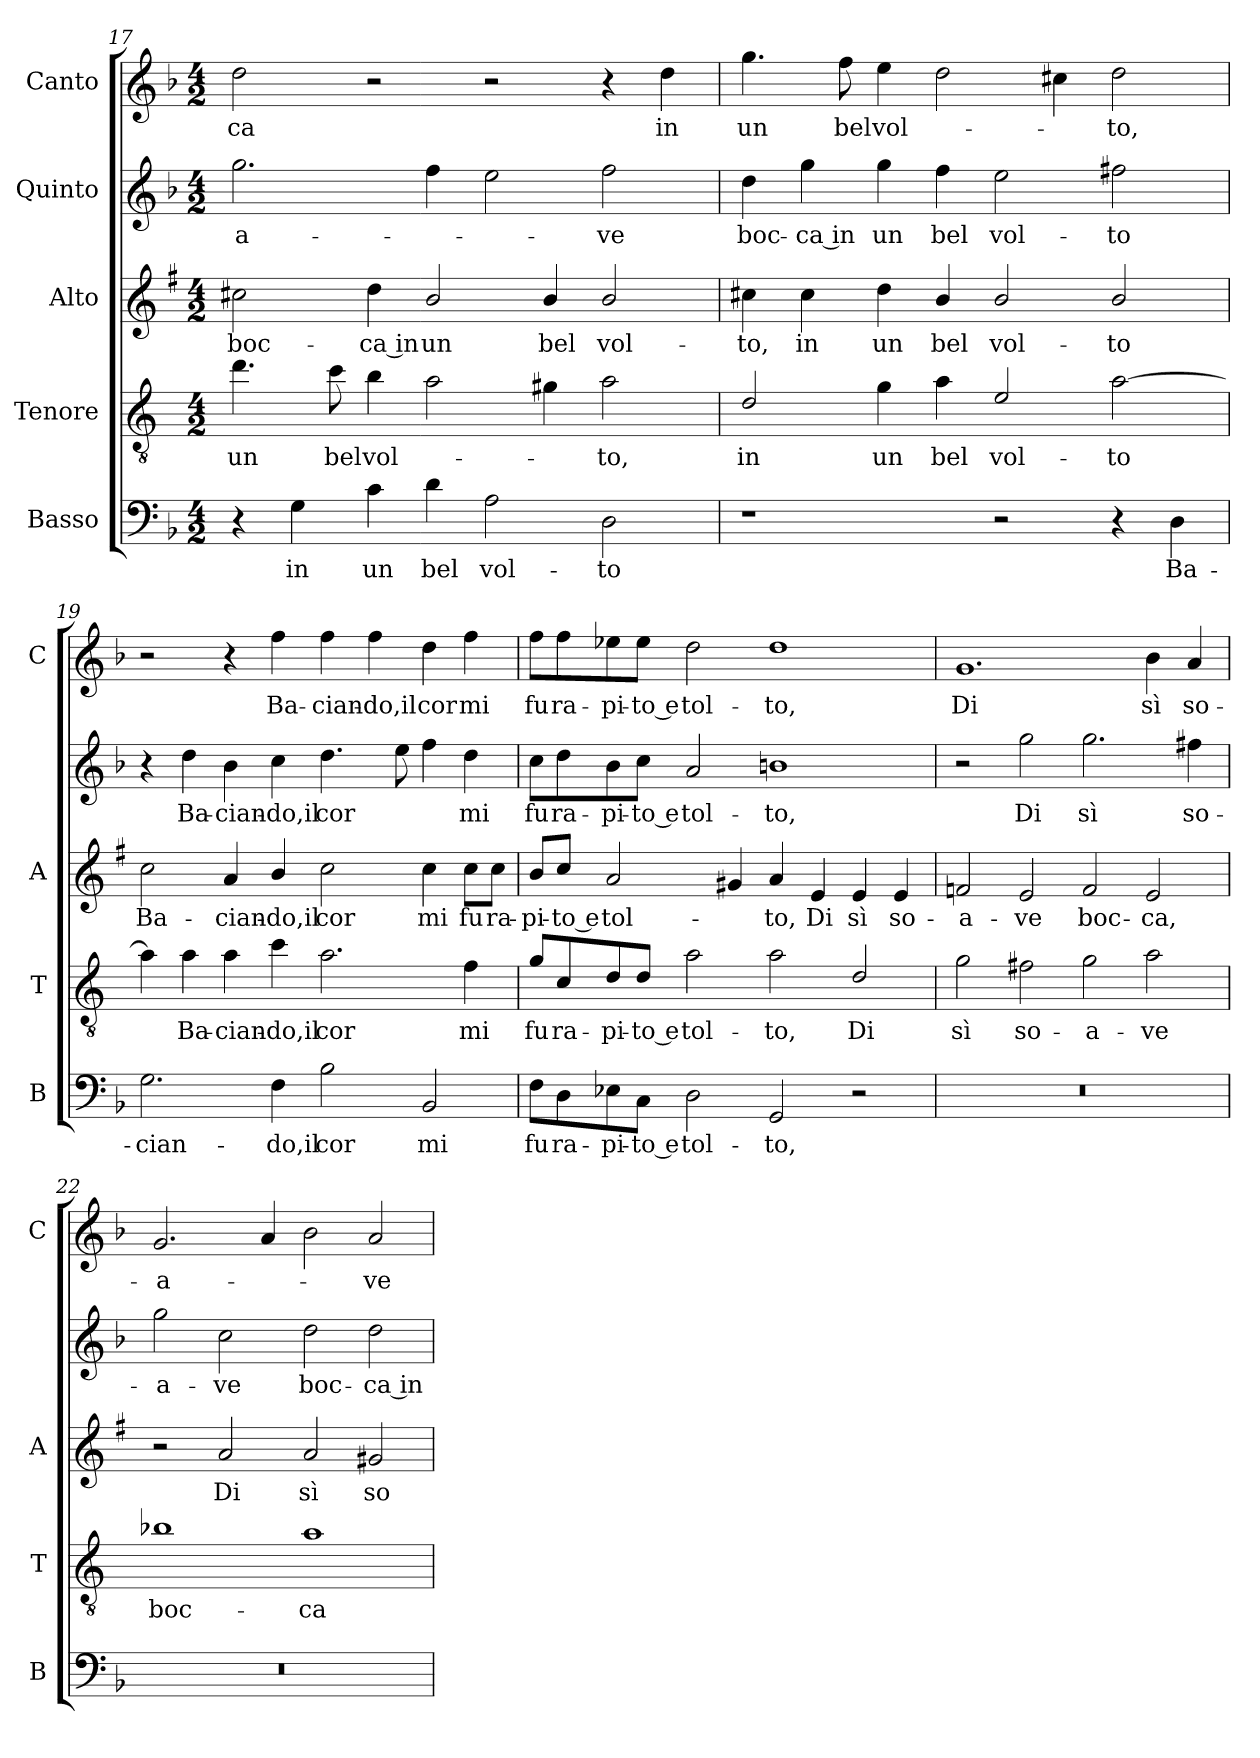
**kern	**text	**kern	**text	**kern	**text	**kern	**text	**kern	**text
*part5	*part5	*part4	*part4	*part3	*part3	*part2	*part2	*part1	*part1
*staff5	*staff5	*staff4	*staff4	*staff3	*staff3	*staff2	*staff2	*staff1	*staff1
*I"Basso	*	*I"Tenore	*	*I"Alto	*	*I"Quinto	*	*I"Canto	*
*I'B	*	*I'T	*	*I'A	*	*	*	*I'C	*
*clefF4	*	*clefGv2	*	*clefG2	*	*clefG2	*	*clefG2	*
*	*	*ITrd4c7	*	*ITrd1c2	*	*	*	*	*
*k[b-]	*	*k[b-]	*	*k[b-]	*	*k[b-]	*	*k[b-]	*
*F:	*	*F:	*	*F:	*	*F:	*	*F:	*
*M4/2	*	*M4/2	*	*M4/2	*	*M4/2	*	*M4/2	*
=17	=17	=17	=17	=17	=17	=17	=17	=17	=17
!	!	!	!LO:LY:b	!	!LO:LY:b	!	!LO:LY:b	!	!LO:LY:b
4r	.	4.g\	un	2bn\	boc-	2.gg\	-a-	2dd\	-ca
!	!LO:LY:b	!	!	!	!	!	!	!	!
4G\	in	.	.	.	.	.	.	.	.
!	!	!	!LO:LY:b	!	!	!	!	!	!
.	.	8f\	bel	.	.	.	.	.	.
!	!LO:LY:b	!	!LO:LY:b	!	!LO:LY:b	!	!	!	!
4c\	un	4e\	vol-	4cc\	-ca in	.	.	2r	.
!	!LO:LY:b	!	!	!	!LO:LY:b	!	!	!	!
4d\	bel	2d\	.	2a/	un	4ff\	.	.	.
!	!LO:LY:b	!	!	!	!	!	!	!	!
2A\	vol-	.	.	.	.	2ee\	.	2r	.
!	!	!	!	!	!LO:LY:b	!	!	!	!
.	.	4c#X\	.	4a/	bel	.	.	.	.
!	!LO:LY:b	!	!LO:LY:b	!	!LO:LY:b	!	!LO:LY:b	!	!
2D\	-to	2d\	-to,	2a/	vol-	2ff\	-ve	4r	.
!	!	!	!	!	!	!	!	!	!LO:LY:b
.	.	.	.	.	.	.	.	4dd\	in
=18	=18	=18	=18	=18	=18	=18	=18	=18	=18
!	!	!	!LO:LY:b	!	!LO:LY:b	!	!LO:LY:b	!	!LO:LY:b
1r	.	2G/	in	4bn\	-to,	4dd\	boc-	4.gg\	un
!	!	!	!	!	!LO:LY:b	!	!LO:LY:b	!	!
.	.	.	.	4b\	in	4gg\	-ca in	.	.
!	!	!	!	!	!	!	!	!	!LO:LY:b
.	.	.	.	.	.	.	.	8ff\	bel
!	!	!	!LO:LY:b	!	!LO:LY:b	!	!LO:LY:b	!	!LO:LY:b
.	.	4c\	un	4cc\	un	4gg\	un	4ee\	vol-
!	!	!	!LO:LY:b	!	!LO:LY:b	!	!LO:LY:b	!	!
.	.	4d\	bel	4a/	bel	4ff\	bel	2dd\	.
!	!	!	!LO:LY:b	!	!LO:LY:b	!	!LO:LY:b	!	!
2r	.	2A/	vol-	2a/	vol-	2ee\	vol-	.	.
.	.	.	.	.	.	.	.	4cc#X\	.
!	!	!	!LO:LY:b	!	!LO:LY:b	!	!LO:LY:b	!	!LO:LY:b
4r	.	[2d\	-to	2a/	-to	2ff#X\	-to	2dd\	-to,
!	!LO:LY:b	!	!	!	!	!	!	!	!
4D\	Ba-	.	.	.	.	.	.	.	.
!!LO:LB:g=z
=19	=19	=19	=19	=19	=19	=19	=19	=19	=19
!	!LO:LY:b	!	!	!	!LO:LY:b	!	!	!	!
2.G\	-cian-	4d\]	.	2b-\	Ba-	4r	.	2r	.
!	!	!	!LO:LY:b	!	!	!	!LO:LY:b	!	!
.	.	4d\	Ba-	.	.	4dd\	Ba-	.	.
!	!	!	!LO:LY:b	!	!LO:LY:b	!	!LO:LY:b	!	!
.	.	4d\	-cian-	4g/	-cian-	4b-\	-cian-	4r	.
!	!LO:LY:b	!	!LO:LY:b	!	!LO:LY:b	!	!LO:LY:b	!	!LO:LY:b
4F\	-do,il	4f\	-do,il	4a/	-do,il	4cc\	-do,il	4ff\	Ba-
!	!LO:LY:b	!	!LO:LY:b	!	!LO:LY:b	!	!LO:LY:b	!	!LO:LY:b
2B-\	cor	2.d\	cor	2b-\	cor	4.dd\	cor	4ff\	-cian-
!	!	!	!	!	!	!	!	!	!LO:LY:b
.	.	.	.	.	.	.	.	4ff\	-do,il
.	.	.	.	.	.	8ee\	.	.	.
!	!LO:LY:b	!	!	!	!LO:LY:b	!	!	!	!LO:LY:b
2BB-/	mi	.	.	4b-\	mi	4ff\	.	4dd\	cor
!	!	!	!LO:LY:b	!	!LO:LY:b	!	!LO:LY:b	!	!LO:LY:b
.	.	4B-\	mi	8b-\L	fu	4dd\	mi	4ff\	mi
!	!	!	!	!	!LO:LY:b	!	!	!	!
.	.	.	.	8b-\J	ra-	.	.	.	.
=20	=20	=20	=20	=20	=20	=20	=20	=20	=20
!	!LO:LY:b	!	!LO:LY:b	!	!LO:LY:b	!	!LO:LY:b	!	!LO:LY:b
8F\L	fu	8c/L	fu	8a/L	-pi-	8cc\L	fu	8ff\L	fu
!	!LO:LY:b	!	!LO:LY:b	!	!LO:LY:b	!	!LO:LY:b	!	!LO:LY:b
8D\	ra-	8F/	ra-	8b-/J	-to e	8dd\	ra-	8ff\	ra-
!	!LO:LY:b	!	!LO:LY:b	!	!LO:LY:b	!	!LO:LY:b	!	!LO:LY:b
8E-X\	-pi-	8G/	-pi-	2g/	tol-	8b-\	-pi-	8ee-X\	-pi-
!	!LO:LY:b	!	!LO:LY:b	!	!	!	!LO:LY:b	!	!LO:LY:b
8C\J	-to e	8G/J	-to e	.	.	8cc\J	-to e	8ee-\J	-to e
!	!LO:LY:b	!	!LO:LY:b	!	!	!	!LO:LY:b	!	!LO:LY:b
2D\	tol-	2d\	tol-	.	.	2a/	tol-	2dd\	tol-
.	.	.	.	4f#X/	.	.	.	.	.
!	!LO:LY:b	!	!LO:LY:b	!	!LO:LY:b	!	!LO:LY:b	!	!LO:LY:b
2GG/	-to,	2d\	-to,	4g/	-to,	1bn	-to,	1dd	-to,
!	!	!	!	!	!LO:LY:b	!	!	!	!
.	.	.	.	4d/	Di	.	.	.	.
!	!	!	!LO:LY:b	!	!LO:LY:b	!	!	!	!
2r	.	2G/	Di	4d/	sì	.	.	.	.
!	!	!	!	!	!LO:LY:b	!	!	!	!
.	.	.	.	4d/	so-	.	.	.	.
=21	=21	=21	=21	=21	=21	=21	=21	=21	=21
!	!	!	!LO:LY:b	!	!LO:LY:b	!	!	!	!LO:LY:b
0r	.	2c\	sì	2e-X/	-a-	2r	.	1.g	Di
!	!	!	!LO:LY:b	!	!LO:LY:b	!	!LO:LY:b	!	!
.	.	2Bn\	so-	2d/	-ve	2gg\	Di	.	.
!	!	!	!LO:LY:b	!	!LO:LY:b	!	!LO:LY:b	!	!
.	.	2c\	-a-	2e-/	boc-	2.gg\	sì	.	.
!	!	!	!LO:LY:b	!	!LO:LY:b	!	!	!	!LO:LY:b
.	.	2d\	-ve	2d/	-ca,	.	.	4b-\	sì
!	!	!	!	!	!	!	!LO:LY:b	!	!LO:LY:b
.	.	.	.	.	.	4ff#X\	so-	4a/	so-
!!LO:LB:g=z
=22	=22	=22	=22	=22	=22	=22	=22	=22	=22
!	!	!	!LO:LY:b	!	!	!	!LO:LY:b	!	!LO:LY:b
0r	.	1e-X	boc-	2r	.	2gg\	-a-	2.g/	-a-
!	!	!	!	!	!LO:LY:b	!	!LO:LY:b	!	!
.	.	.	.	2g/	Di	2cc\	-ve	.	.
.	.	.	.	.	.	.	.	4a/	.
!	!	!	!LO:LY:b	!	!LO:LY:b	!	!LO:LY:b	!	!
.	.	1d	-ca	2g/	sì	2dd\	boc-	2b-\	.
!	!	!	!	!	!LO:LY:b	!	!LO:LY:b	!	!LO:LY:b
.	.	.	.	2f#X/	so-	2dd\	-ca in	2a/	-ve
=	=	=	=	=	=	=	=	=	=
*-	*-	*-	*-	*-	*-	*-	*-	*-	*-
